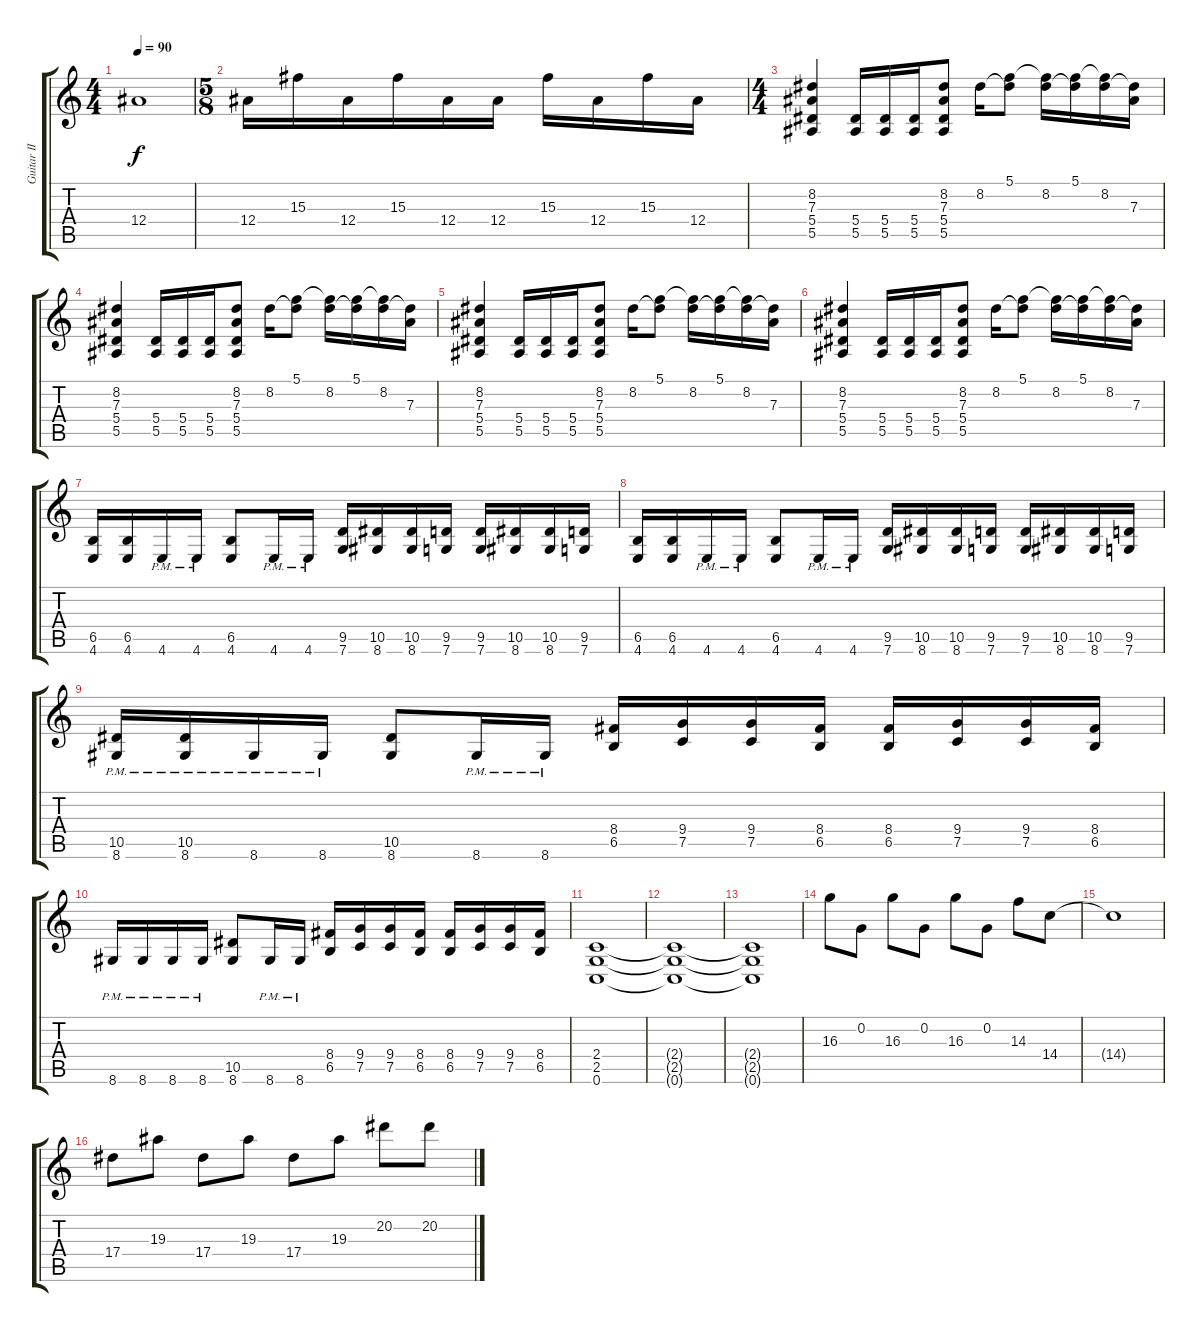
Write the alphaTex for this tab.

\track ("Guitar II" "Guitar II") {instrument distortionguitar}
\staff {score tabs}
\tuning (C4 G3 Eb3 Bb2 F2 C2) {hide}
\ts (4 4)
\tempo 90
\clef g2
\ks c
12.4{t}.1{dy f} |
\ts (5 8)
12.4.16 15.3.16 12.4.16 15.3.16 12.4.16 12.4.16 15.3.16 12.4.16 15.3.16 12.4.16 |
\ts (4 4)
(8.2 7.3 5.4 5.5).4 (5.4 5.5).16 (5.4 5.5).16 (5.4 5.5).16 (8.2 7.3 5.4 5.5).8 8.2.16 (5.1 8.2{t}).8 (5.1{t} 8.2).16 (5.1 8.2{t}).16 (5.1{t} 8.2).16 (8.2{t} 7.3).16 |
(8.2 7.3 5.4 5.5).4 (5.4 5.5).16 (5.4 5.5).16 (5.4 5.5).16 (8.2 7.3 5.4 5.5).8 8.2.16 (5.1 8.2{t}).8 (5.1{t} 8.2).16 (5.1 8.2{t}).16 (5.1{t} 8.2).16 (8.2{t} 7.3).16 |
(8.2 7.3 5.4 5.5).4 (5.4 5.5).16 (5.4 5.5).16 (5.4 5.5).16 (8.2 7.3 5.4 5.5).8 8.2.16 (5.1 8.2{t}).8 (5.1{t} 8.2).16 (5.1 8.2{t}).16 (5.1{t} 8.2).16 (8.2{t} 7.3).16 |
(8.2 7.3 5.4 5.5).4 (5.4 5.5).16 (5.4 5.5).16 (5.4 5.5).16 (8.2 7.3 5.4 5.5).8 8.2.16 (5.1 8.2{t}).8 (5.1{t} 8.2).16 (5.1 8.2{t}).16 (5.1{t} 8.2).16 (8.2{t} 7.3).16 |
(6.5 4.6).16 (6.5 4.6).16 4.6{pm}.16 4.6{pm}.16 (6.5 4.6).8 4.6{pm}.16 4.6{pm}.16 (9.5 7.6).16 (10.5 8.6).16 (10.5 8.6).16 (9.5 7.6).16 (9.5 7.6).16 (10.5 8.6).16 (10.5 8.6).16 (9.5 7.6).16 |
(6.5 4.6).16 (6.5 4.6).16 4.6{pm}.16 4.6{pm}.16 (6.5 4.6).8 4.6{pm}.16 4.6{pm}.16 (9.5 7.6).16 (10.5 8.6).16 (10.5 8.6).16 (9.5 7.6).16 (9.5 7.6).16 (10.5 8.6).16 (10.5 8.6).16 (9.5 7.6).16 |
(10.5{pm} 8.6{pm}).16 (10.5{pm} 8.6{pm}).16 8.6{pm}.16 8.6{pm}.16 (10.5 8.6).8 8.6{pm}.16 8.6{pm}.16 (8.4 6.5).16 (9.4 7.5).16 (9.4 7.5).16 (8.4 6.5).16 (8.4 6.5).16 (9.4 7.5).16 (9.4 7.5).16 (8.4 6.5).16 |
8.6{pm}.16 8.6{pm}.16 8.6{pm}.16 8.6{pm}.16 (10.5 8.6).8 8.6{pm}.16 8.6{pm}.16 (8.4 6.5).16 (9.4 7.5).16 (9.4 7.5).16 (8.4 6.5).16 (8.4 6.5).16 (9.4 7.5).16 (9.4 7.5).16 (8.4 6.5).16 |
(2.4 2.5 0.6).1 |
(2.4{t} 2.5{t} 0.6{t}).1 |
(2.4{t} 2.5{t} 0.6{t}).1 |
16.3.8 0.2.8 16.3.8 0.2.8 16.3.8 0.2.8 14.3.8 14.4.8 |
14.4{t}.1 |
17.4.8 19.3.8 17.4.8 19.3.8 17.4.8 19.3.8 20.2.8 20.2.8
